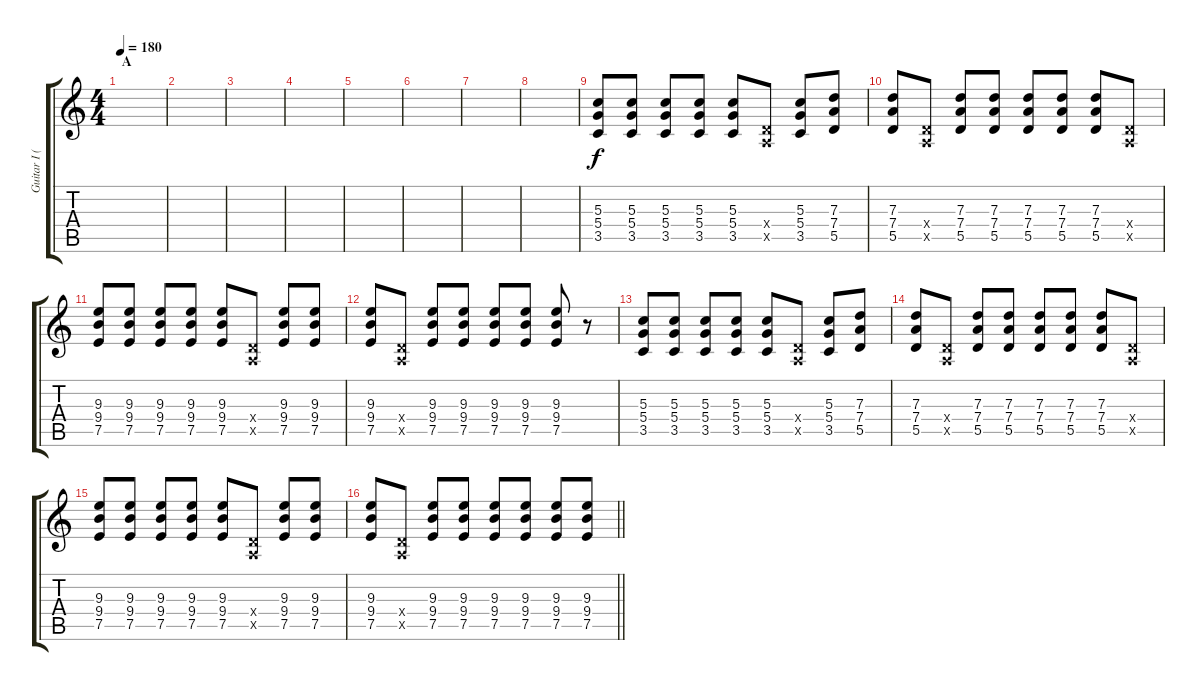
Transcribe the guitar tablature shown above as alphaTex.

\track ("Guitar I (Hirasawa Yui)" "Guitar I (") {instrument overdrivenguitar}
\staff {score tabs}
\tuning (E4 B3 G3 D3 A2 E2) {hide}
\ts (4 4)
\section ("" "A")
\tempo 180
\clef g2
\ks c
|
|
|
|
|
|
|
|
(5.3 5.4 3.5).8 (5.3 5.4 3.5).8 (5.3 5.4 3.5).8 (5.3 5.4 3.5).8 (5.3 5.4 3.5).8 (0.4{x} 0.5{x}).8 (5.3 5.4 3.5).8 (7.3 7.4 5.5).8 |
(7.3 7.4 5.5).8 (0.4{x} 0.5{x}).8 (7.3 7.4 5.5).8 (7.3 7.4 5.5).8 (7.3 7.4 5.5).8 (7.3 7.4 5.5).8 (7.3 7.4 5.5).8 (0.4{x} 0.5{x}).8 |
(9.3 9.4 7.5).8 (9.3 9.4 7.5).8 (9.3 9.4 7.5).8 (9.3 9.4 7.5).8 (9.3 9.4 7.5).8 (0.4{x} 0.5{x}).8 (9.3 9.4 7.5).8 (9.3 9.4 7.5).8 |
(9.3 9.4 7.5).8 (0.4{x} 0.5{x}).8 (9.3 9.4 7.5).8 (9.3 9.4 7.5).8 (9.3 9.4 7.5).8 (9.3 9.4 7.5).8 (9.3 9.4 7.5).8 r.8 |
(5.3 5.4 3.5).8 (5.3 5.4 3.5).8 (5.3 5.4 3.5).8 (5.3 5.4 3.5).8 (5.3 5.4 3.5).8 (0.4{x} 0.5{x}).8 (5.3 5.4 3.5).8 (7.3 7.4 5.5).8 |
(7.3 7.4 5.5).8 (0.4{x} 0.5{x}).8 (7.3 7.4 5.5).8 (7.3 7.4 5.5).8 (7.3 7.4 5.5).8 (7.3 7.4 5.5).8 (7.3 7.4 5.5).8 (0.4{x} 0.5{x}).8 |
(9.3 9.4 7.5).8 (9.3 9.4 7.5).8 (9.3 9.4 7.5).8 (9.3 9.4 7.5).8 (9.3 9.4 7.5).8 (0.4{x} 0.5{x}).8 (9.3 9.4 7.5).8 (9.3 9.4 7.5).8 |
\barLineRight lightlight
(9.3 9.4 7.5).8 (0.4{x} 0.5{x}).8 (9.3 9.4 7.5).8 (9.3 9.4 7.5).8 (9.3 9.4 7.5).8 (9.3 9.4 7.5).8 (9.3 9.4 7.5).8 (9.3 9.4 7.5).8
